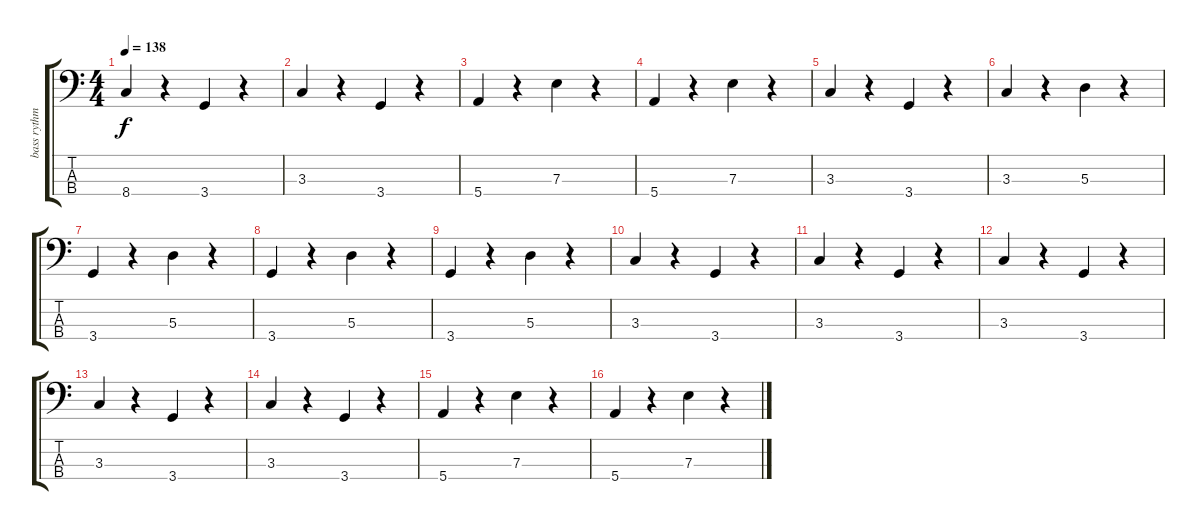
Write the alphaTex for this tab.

\track ("bass rythm" "bass rythm") {instrument electricbassfinger}
\staff {score tabs}
\tuning (G2 D2 A1 E1) {hide}
\ts (4 4)
\tempo 138
\clef f4
\ks c
8.4.4{dy f} r.4 3.4.4 r.4 |
3.3.4 r.4 3.4.4 r.4 |
5.4.4 r.4 7.3.4 r.4 |
5.4.4 r.4 7.3.4 r.4 |
3.3.4 r.4 3.4.4 r.4 |
3.3.4 r.4 5.3.4 r.4 |
3.4.4 r.4 5.3.4 r.4 |
3.4.4 r.4 5.3.4 r.4 |
3.4.4 r.4 5.3.4 r.4 |
3.3.4 r.4 3.4.4 r.4 |
3.3.4 r.4 3.4.4 r.4 |
3.3.4 r.4 3.4.4 r.4 |
3.3.4 r.4 3.4.4 r.4 |
3.3.4 r.4 3.4.4 r.4 |
5.4.4 r.4 7.3.4 r.4 |
5.4.4 r.4 7.3.4 r.4
